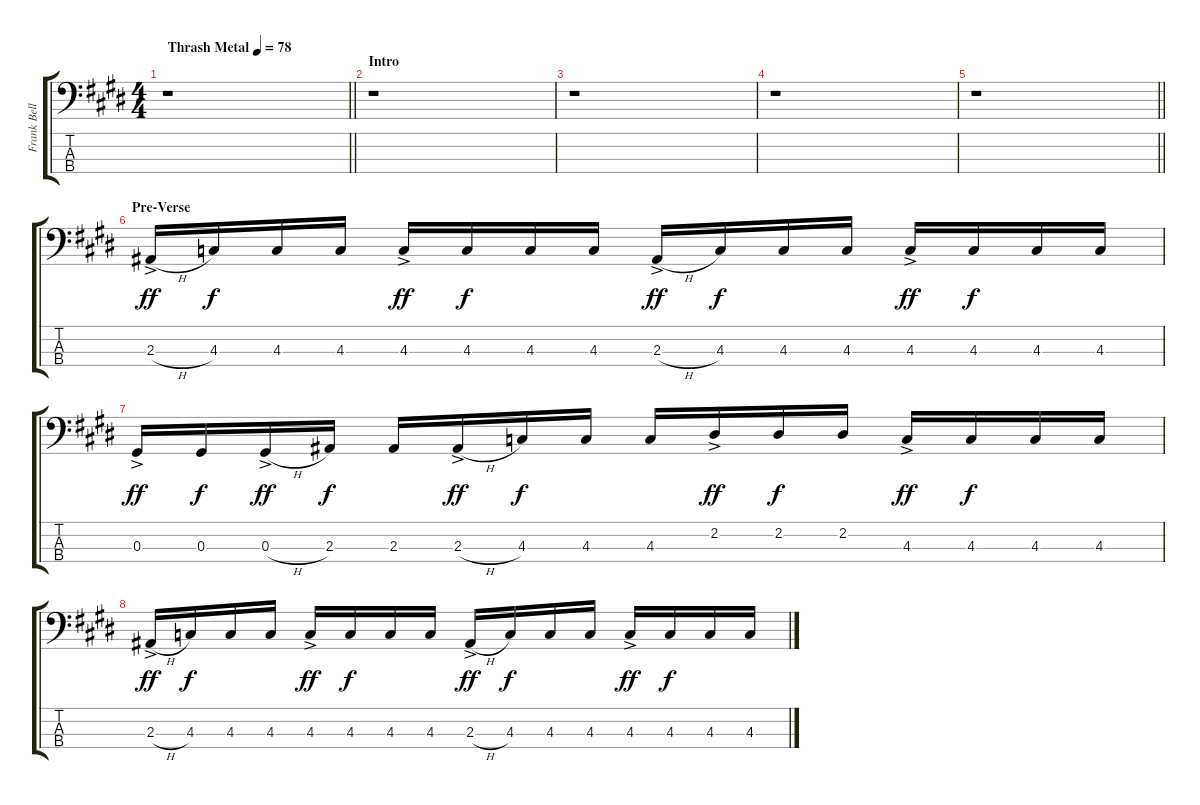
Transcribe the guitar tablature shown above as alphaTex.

\track ("Frank Bello" "Frank Bell") {instrument electricbassfinger}
\staff {score tabs}
\tuning (Gb2 Db2 Ab1 Eb1) {hide}
\ts (4 4)
\tempo (78 "Thrash Metal")
\clef f4
\barLineRight lightlight
\ks e
r.1{dy ff instrument electricbassfinger} |
\section ("" "Intro")
r.1 |
r.1 |
r.1 |
\barLineRight lightlight
r.1 |
\section ("" "Pre-Verse")
2.3{h ac}.16 4.3.16{dy f} 4.3.16 4.3.16 4.3{ac}.16{dy ff} 4.3.16{dy f} 4.3.16 4.3.16 2.3{h ac}.16{dy ff} 4.3.16{dy f} 4.3.16 4.3.16 4.3{ac}.16{dy ff} 4.3.16{dy f} 4.3.16 4.3.16 |
0.3{ac}.16{dy ff} 0.3.16{dy f} 0.3{h ac}.16{dy ff} 2.3.16{dy f} 2.3.16 2.3{h ac}.16{dy ff} 4.3.16{dy f} 4.3.16 4.3.16 2.2{ac}.16{dy ff} 2.2.16{dy f} 2.2.16 4.3{ac}.16{dy ff} 4.3.16{dy f} 4.3.16 4.3.16 |
2.3{h ac}.16{dy ff} 4.3.16{dy f} 4.3.16 4.3.16 4.3{ac}.16{dy ff} 4.3.16{dy f} 4.3.16 4.3.16 2.3{h ac}.16{dy ff} 4.3.16{dy f} 4.3.16 4.3.16 4.3{ac}.16{dy ff} 4.3.16{dy f} 4.3.16 4.3.16
